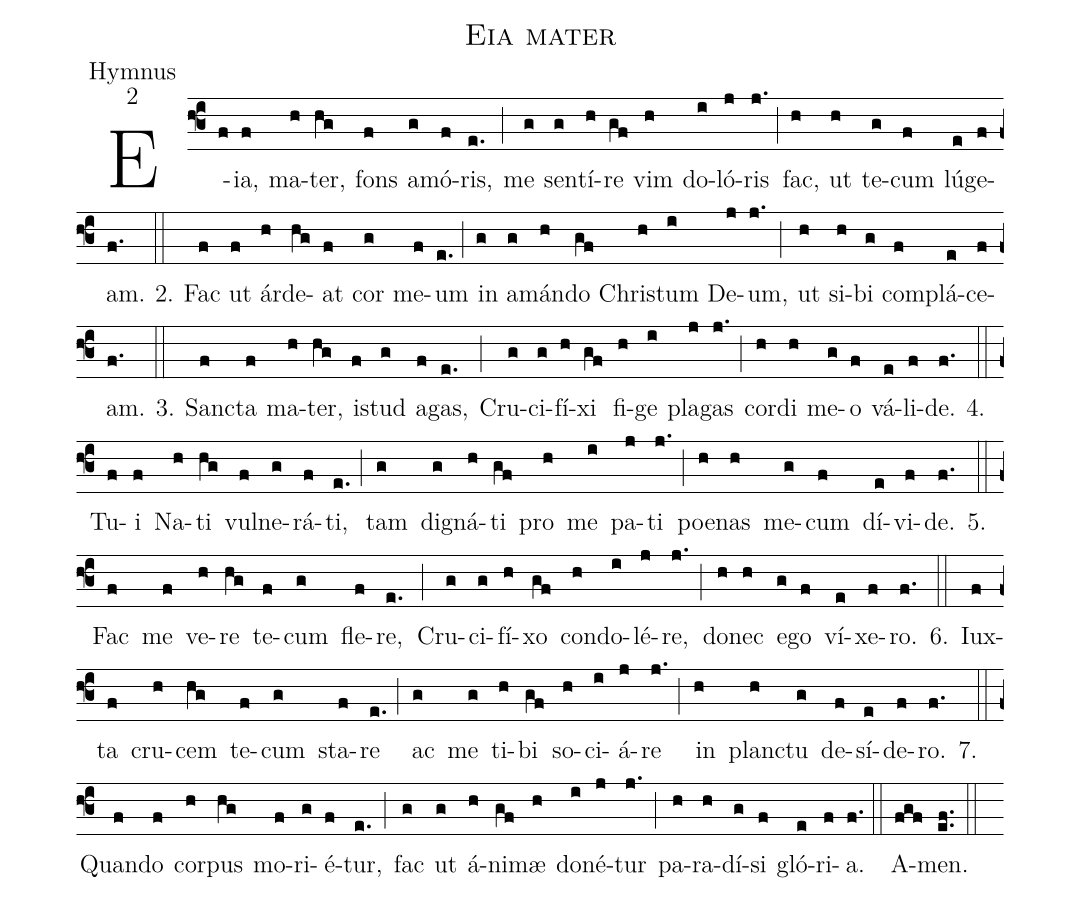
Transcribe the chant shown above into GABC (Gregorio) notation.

name:Eia mater;
office-part:Hymnus;
mode:2;
%%
initial-style: 1;
%%
(f3)E(f)ia,(f) ma(h)ter,(hg) fons(f) a(g)mó(f)ris,(e.) (;)
me(g) sen(g)tí(h)re(gf) vim(h) do(i)ló(j)ris(j.) (;)
fac,(h) ut(h) te(g)cum(f) lú(e)ge(f)am.(f.)
2.(::)

Fac(f) ut(f) ár(h)de(hg)at(f) cor(g) me(f)um(e.) (;)
in(g) a(g)mán(h)do(gf) Chri(h)stum(i) De(j)um,(j.) (;)
ut(h) si(h)bi(g) com(f)plá(e)ce(f)am.(f.)
3.(::)

San(f)cta(f) ma(h)ter,(hg) i(f)stud(g) a(f)gas,(e.) (;)
Cru(g)ci(g)fí(h)xi(gf) fi(h)ge(i) pla(j)gas(j.) (;)
cor(h)di(h) me(g)o(f) vá(e)li(f)de.(f.)
4.(::)

Tu(f)i(f) Na(h)ti(hg) vul(f)ne(g)rá(f)ti,(e.) (;)
tam(g) di(g)gná(h)ti(gf) pro(h) me(i) pa(j)ti(j.) (;)
poe(h)nas(h) me(g)cum(f) dí(e)vi(f)de.(f.)
5.(::)

Fac(f) me(f) ve(h)re(hg) te(f)cum(g) fle(f)re,(e.) (;)
Cru(g)ci(g)fí(h)xo(gf) con(h)do(i)lé(j)re,(j.) (;)
do(h)nec(h) e(g)go(f) ví(e)xe(f)ro.(f.)
6.(::)

Iux(f)ta(f) cru(h)cem(hg) te(f)cum(g) sta(f)re(e.) (;)
ac(g) me(g) ti(h)bi(gf) so(h)ci(i)á(j)re(j.) (;)
in(h) plan(h)ctu(g) de(f)sí(e)de(f)ro.(f.)
7.(::)

Quan(f)do(f) cor(h)pus(hg) mo(f)ri(g)é(f)tur,(e.) (;)
fac(g) ut(g) á(h)ni(gf)mæ(h) do(i)né(j)tur(j.) (;)
pa(h)ra(h)dí(g)si(f) gló(e)ri(f)a.(f.) (::)
A(fgf)men.(ef..) (::)
